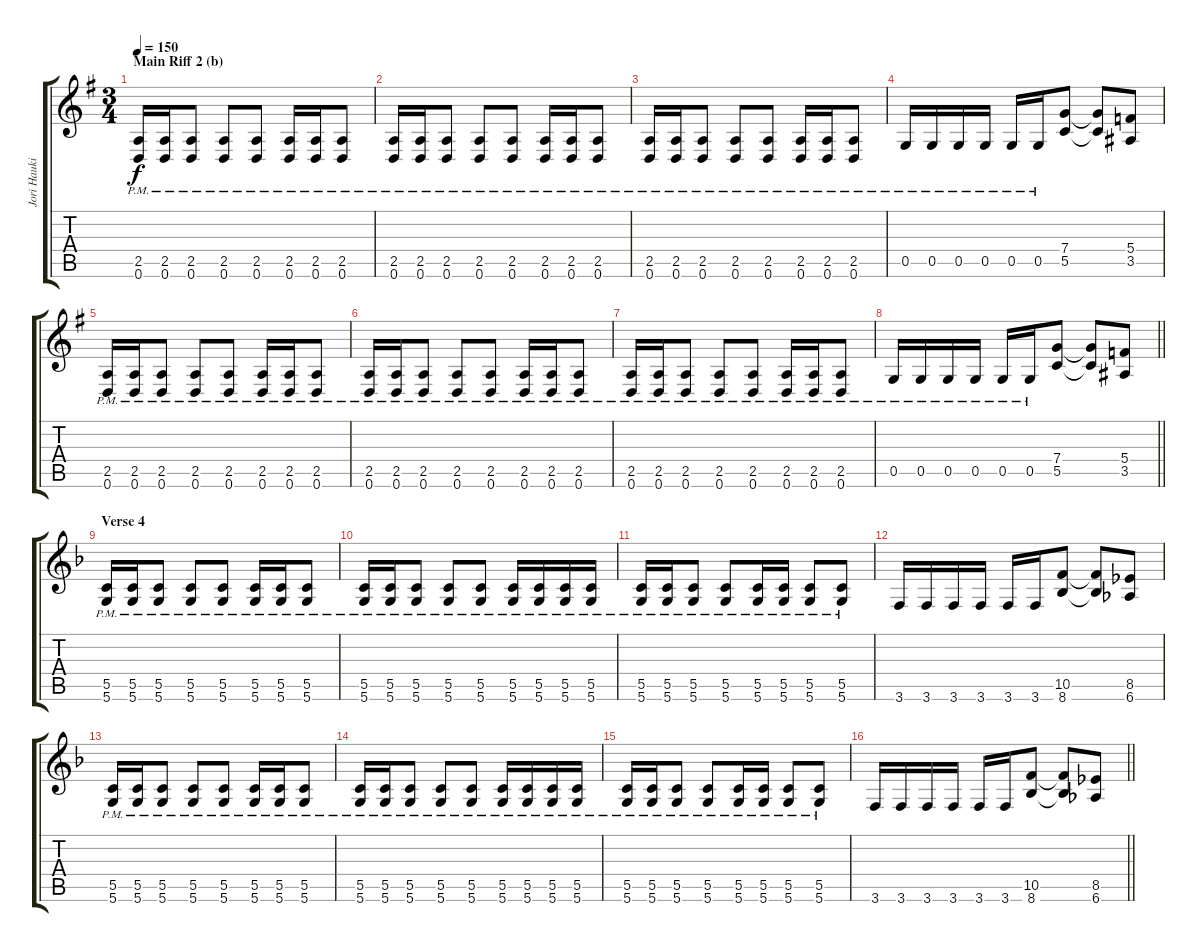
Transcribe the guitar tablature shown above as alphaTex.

\track ("Jori Haukio (guitar)" "Jori Hauki") {instrument distortionguitar}
\staff {score tabs}
\tuning (D4 A3 F3 C3 G2 D2) {hide}
\ts (3 4)
\section ("" "Main Riff 2 (b)")
\tempo 150
\clef g2
\ks eminor
(2.5{pm} 0.6{pm}).16{dy f} (2.5{pm} 0.6{pm}).16 (2.5{pm} 0.6{pm}).8 (2.5{pm} 0.6{pm}).8 (2.5{pm} 0.6{pm}).8 (2.5{pm} 0.6{pm}).16 (2.5{pm} 0.6{pm}).16 (2.5{pm} 0.6{pm}).8 |
(2.5{pm} 0.6{pm}).16 (2.5{pm} 0.6{pm}).16 (2.5{pm} 0.6{pm}).8 (2.5{pm} 0.6{pm}).8 (2.5{pm} 0.6{pm}).8 (2.5{pm} 0.6{pm}).16 (2.5{pm} 0.6{pm}).16 (2.5{pm} 0.6{pm}).8 |
(2.5{pm} 0.6{pm}).16 (2.5{pm} 0.6{pm}).16 (2.5{pm} 0.6{pm}).8 (2.5{pm} 0.6{pm}).8 (2.5{pm} 0.6{pm}).8 (2.5{pm} 0.6{pm}).16 (2.5{pm} 0.6{pm}).16 (2.5{pm} 0.6{pm}).8 |
0.5{pm}.16 0.5{pm}.16 0.5{pm}.16 0.5{pm}.16 0.5{pm}.16 0.5{pm}.16 (7.4 5.5).8 (7.4{t} 5.5{t}).8 (5.4 3.5).8 |
(2.5{pm} 0.6{pm}).16 (2.5{pm} 0.6{pm}).16 (2.5{pm} 0.6{pm}).8 (2.5{pm} 0.6{pm}).8 (2.5{pm} 0.6{pm}).8 (2.5{pm} 0.6{pm}).16 (2.5{pm} 0.6{pm}).16 (2.5{pm} 0.6{pm}).8 |
(2.5{pm} 0.6{pm}).16 (2.5{pm} 0.6{pm}).16 (2.5{pm} 0.6{pm}).8 (2.5{pm} 0.6{pm}).8 (2.5{pm} 0.6{pm}).8 (2.5{pm} 0.6{pm}).16 (2.5{pm} 0.6{pm}).16 (2.5{pm} 0.6{pm}).8 |
(2.5{pm} 0.6{pm}).16 (2.5{pm} 0.6{pm}).16 (2.5{pm} 0.6{pm}).8 (2.5{pm} 0.6{pm}).8 (2.5{pm} 0.6{pm}).8 (2.5{pm} 0.6{pm}).16 (2.5{pm} 0.6{pm}).16 (2.5{pm} 0.6{pm}).8 |
\barLineRight lightlight
0.5{pm}.16 0.5{pm}.16 0.5{pm}.16 0.5{pm}.16 0.5{pm}.16 0.5{pm}.16 (7.4 5.5).8 (7.4{t} 5.5{t}).8 (5.4 3.5).8 |
\section ("" "Verse 4")
\ks dminor
(5.5{pm} 5.6{pm}).16 (5.5{pm} 5.6{pm}).16 (5.5{pm} 5.6{pm}).8 (5.5{pm} 5.6{pm}).8 (5.5{pm} 5.6{pm}).8 (5.5{pm} 5.6{pm}).16 (5.5{pm} 5.6{pm}).16 (5.5{pm} 5.6{pm}).8 |
(5.5{pm} 5.6{pm}).16 (5.5{pm} 5.6{pm}).16 (5.5{pm} 5.6{pm}).8 (5.5{pm} 5.6{pm}).8 (5.5{pm} 5.6{pm}).8 (5.5{pm} 5.6{pm}).16 (5.5{pm} 5.6{pm}).16 (5.5{pm} 5.6{pm}).16 (5.5{pm} 5.6{pm}).16 |
(5.5{pm} 5.6{pm}).16 (5.5{pm} 5.6{pm}).16 (5.5{pm} 5.6{pm}).8 (5.5{pm} 5.6{pm}).8 (5.5{pm} 5.6{pm}).16 (5.5{pm} 5.6{pm}).16 (5.5{pm} 5.6{pm}).8 (5.5{pm} 5.6{pm}).8 |
3.6.16 3.6.16 3.6.16 3.6.16 3.6.16 3.6.16 (10.5 8.6).8 (10.5{t} 8.6{t}).8 (8.5 6.6).8 |
(5.5{pm} 5.6{pm}).16 (5.5{pm} 5.6{pm}).16 (5.5{pm} 5.6{pm}).8 (5.5{pm} 5.6{pm}).8 (5.5{pm} 5.6{pm}).8 (5.5{pm} 5.6{pm}).16 (5.5{pm} 5.6{pm}).16 (5.5{pm} 5.6{pm}).8 |
(5.5{pm} 5.6{pm}).16 (5.5{pm} 5.6{pm}).16 (5.5{pm} 5.6{pm}).8 (5.5{pm} 5.6{pm}).8 (5.5{pm} 5.6{pm}).8 (5.5{pm} 5.6{pm}).16 (5.5{pm} 5.6{pm}).16 (5.5{pm} 5.6{pm}).16 (5.5{pm} 5.6{pm}).16 |
(5.5{pm} 5.6{pm}).16 (5.5{pm} 5.6{pm}).16 (5.5{pm} 5.6{pm}).8 (5.5{pm} 5.6{pm}).8 (5.5{pm} 5.6{pm}).16 (5.5{pm} 5.6{pm}).16 (5.5{pm} 5.6{pm}).8 (5.5{pm} 5.6{pm}).8 |
\barLineRight lightlight
3.6.16 3.6.16 3.6.16 3.6.16 3.6.16 3.6.16 (10.5 8.6).8 (10.5{t} 8.6{t}).8 (8.5 6.6).8
